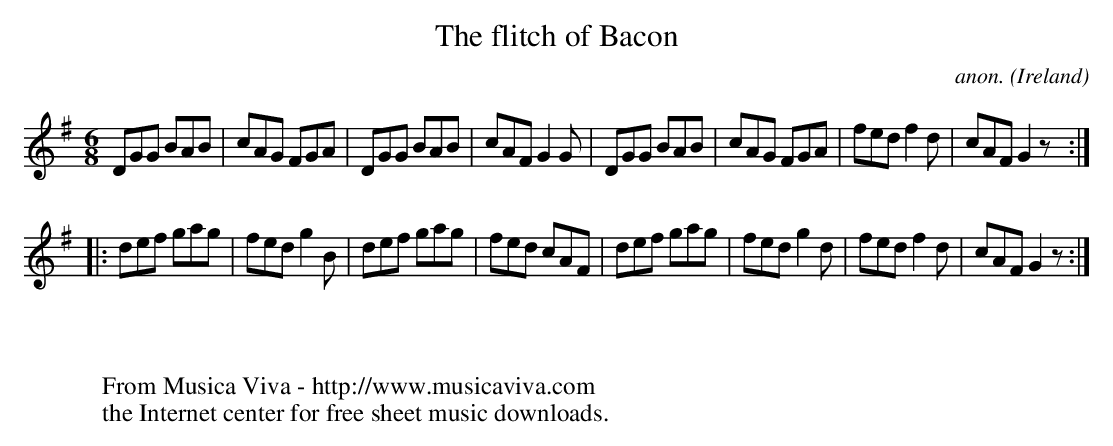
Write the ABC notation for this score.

X:1
T:The flitch of Bacon
C:anon.
O:Ireland
M:6/8
L:1/8
K:G
DGG BAB|cAG FGA|DGG BAB|cAF G2G|DGG BAB|cAG FGA|fed f2d|cAF G2 z:|
|:def gag|fed g2B|def gag|fed cAF|def gag|fed g2d|fed f2d|cAF G2 z:|
W:
W:
W: From Musica Viva - http://www.musicaviva.com
W: the Internet center for free sheet music downloads.
